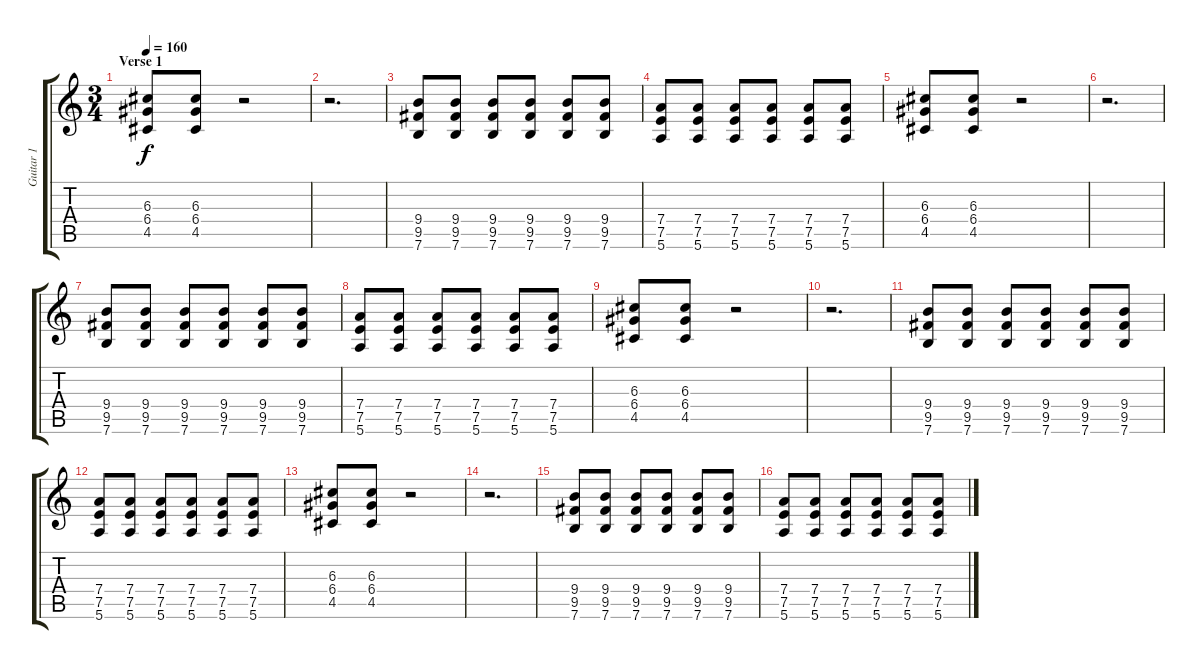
\track ("Guitar 1" "Guitar 1") {instrument distortionguitar}
\staff {score tabs}
\tuning (E4 B3 G3 D3 A2 E2) {hide}
\ts (3 4)
\section ("" "Verse 1")
\tempo 160
\clef g2
\ks c
(6.3 6.4 4.5).8{dy f volume 11 instrument overdrivenguitar} (6.3 6.4 4.5).8 r.2 |
r.2{d} |
(9.4 9.5 7.6).8 (9.4 9.5 7.6).8 (9.4 9.5 7.6).8 (9.4 9.5 7.6).8 (9.4 9.5 7.6).8 (9.4 9.5 7.6).8 |
(7.4 7.5 5.6).8 (7.4 7.5 5.6).8 (7.4 7.5 5.6).8 (7.4 7.5 5.6).8 (7.4 7.5 5.6).8 (7.4 7.5 5.6).8 |
(6.3 6.4 4.5).8 (6.3 6.4 4.5).8 r.2 |
r.2{d} |
(9.4 9.5 7.6).8 (9.4 9.5 7.6).8 (9.4 9.5 7.6).8 (9.4 9.5 7.6).8 (9.4 9.5 7.6).8 (9.4 9.5 7.6).8 |
(7.4 7.5 5.6).8 (7.4 7.5 5.6).8 (7.4 7.5 5.6).8 (7.4 7.5 5.6).8 (7.4 7.5 5.6).8 (7.4 7.5 5.6).8 |
(6.3 6.4 4.5).8 (6.3 6.4 4.5).8 r.2 |
r.2{d} |
(9.4 9.5 7.6).8 (9.4 9.5 7.6).8 (9.4 9.5 7.6).8 (9.4 9.5 7.6).8 (9.4 9.5 7.6).8 (9.4 9.5 7.6).8 |
(7.4 7.5 5.6).8 (7.4 7.5 5.6).8 (7.4 7.5 5.6).8 (7.4 7.5 5.6).8 (7.4 7.5 5.6).8 (7.4 7.5 5.6).8 |
(6.3 6.4 4.5).8 (6.3 6.4 4.5).8 r.2 |
r.2{d} |
(9.4 9.5 7.6).8 (9.4 9.5 7.6).8 (9.4 9.5 7.6).8 (9.4 9.5 7.6).8 (9.4 9.5 7.6).8 (9.4 9.5 7.6).8 |
(7.4 7.5 5.6).8 (7.4 7.5 5.6).8 (7.4 7.5 5.6).8 (7.4 7.5 5.6).8 (7.4 7.5 5.6).8 (7.4 7.5 5.6).8
